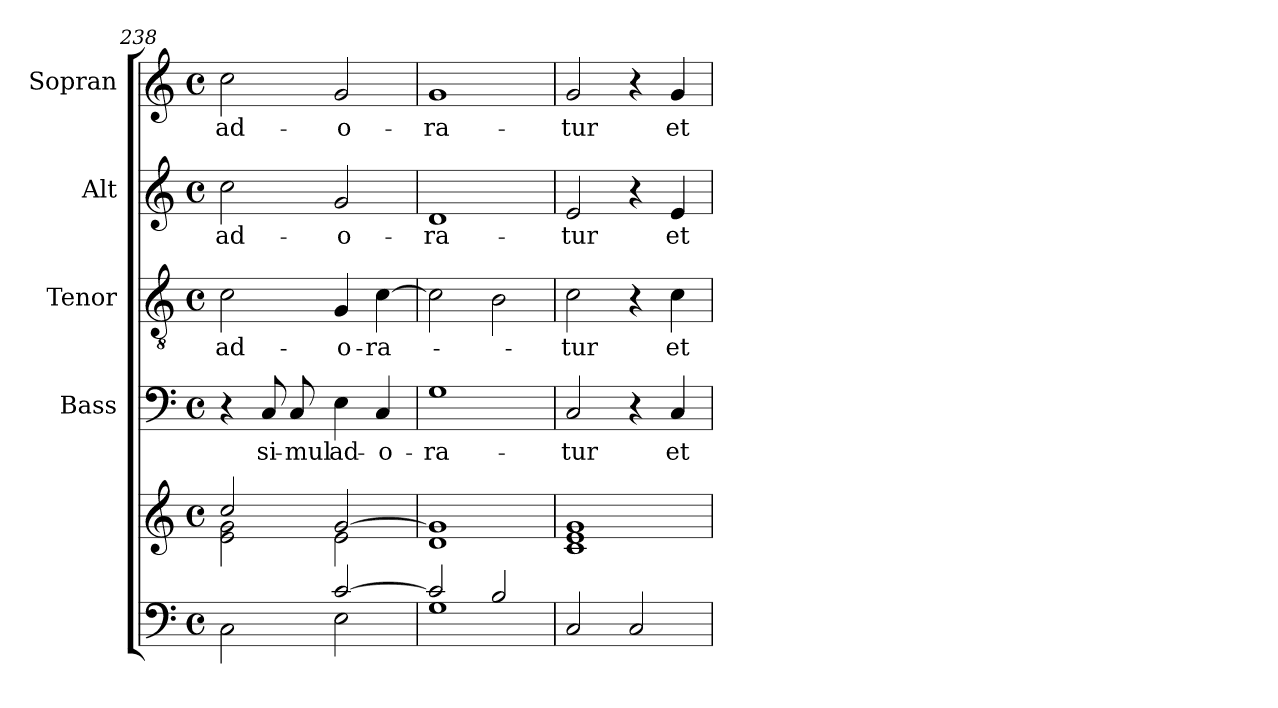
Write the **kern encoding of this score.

**kern	**kern	**kern	**text	**kern	**text	**kern	**text	**kern	**text
*part5	*part5	*part4	*part4	*part3	*part3	*part2	*part2	*part1	*part1
*staff6	*staff5	*staff4	*staff4	*staff3	*staff3	*staff2	*staff2	*staff1	*staff1
*	*	*I"Bass	*	*I"Tenor	*	*I"Alt	*	*I"Sopran	*
*	*	*I'B.	*	*I'T.	*	*I'A.	*	*I'S.	*
*clefF4	*clefG2	*clefF4	*	*clefGv2	*	*clefG2	*	*clefG2	*
*k[]	*k[]	*k[]	*	*k[]	*	*k[]	*	*k[]	*
*C:	*C:	*C:	*	*C:	*	*C:	*	*C:	*
*M4/4	*M4/4	*M4/4	*	*M4/4	*	*M4/4	*	*M4/4	*
*met(c)	*met(c)	*met(c)	*	*met(c)	*	*met(c)	*	*met(c)	*
=238	=238	=238	=238	=238	=238	=238	=238	=238	=238
*^	*^	*	*	*	*	*	*	*	*
!	!	!	!	!	!	!	!LO:LY:b	!	!LO:LY:b	!	!LO:LY:b
2ryy	2C\	2cc/	2e\ 2g\	4r	.	2c\	ad-	2cc\	ad-	2cc\	ad-
!	!	!	!	!	!LO:LY:b	!	!	!	!	!	!
.	.	.	.	8C/	si-	.	.	.	.	.	.
!	!	!	!	!	!LO:LY:b	!	!	!	!	!	!
.	.	.	.	8C/	-mul	.	.	.	.	.	.
!	!	!	!	!	!LO:LY:b	!	!LO:LY:b	!	!LO:LY:b	!	!LO:LY:b
[>2c/	2E\	[>2g/	2e\	4E\	ad-	4G/	-o-	2g/	-o-	2g/	-o-
!	!	!	!	!	!LO:LY:b	!	!LO:LY:b	!	!	!	!
.	.	.	.	4C/	-o-	[4c\	-ra-	.	.	.	.
=239	=239	=239	=239	=239	=239	=239	=239	=239	=239	=239	=239
!	!	!	!	!	!LO:LY:b	!	!	!	!LO:LY:b	!	!LO:LY:b
2c/]	1G	1g]	1d	1G	-ra-	2c\]	.	1d	-ra-	1g	-ra-
2B/	.	.	.	.	.	2B\	.	.	.	.	.
*v	*v	*	*	*	*	*	*	*	*	*	*
*	*v	*v	*	*	*	*	*	*	*	*
=240	=240	=240	=240	=240	=240	=240	=240	=240	=240
!	!	!	!LO:LY:b	!	!LO:LY:b	!	!LO:LY:b	!	!LO:LY:b
2C/	1c 1e 1g	2C/	-tur	2c\	-tur	2e/	-tur	2g/	-tur
2C/	.	4r	.	4r	.	4r	.	4r	.
!	!	!	!LO:LY:b	!	!LO:LY:b	!	!LO:LY:b	!	!LO:LY:b
.	.	4C/	et	4c\	et	4e/	et	4g/	et
=	=	=	=	=	=	=	=	=	=
*-	*-	*-	*-	*-	*-	*-	*-	*-	*-
